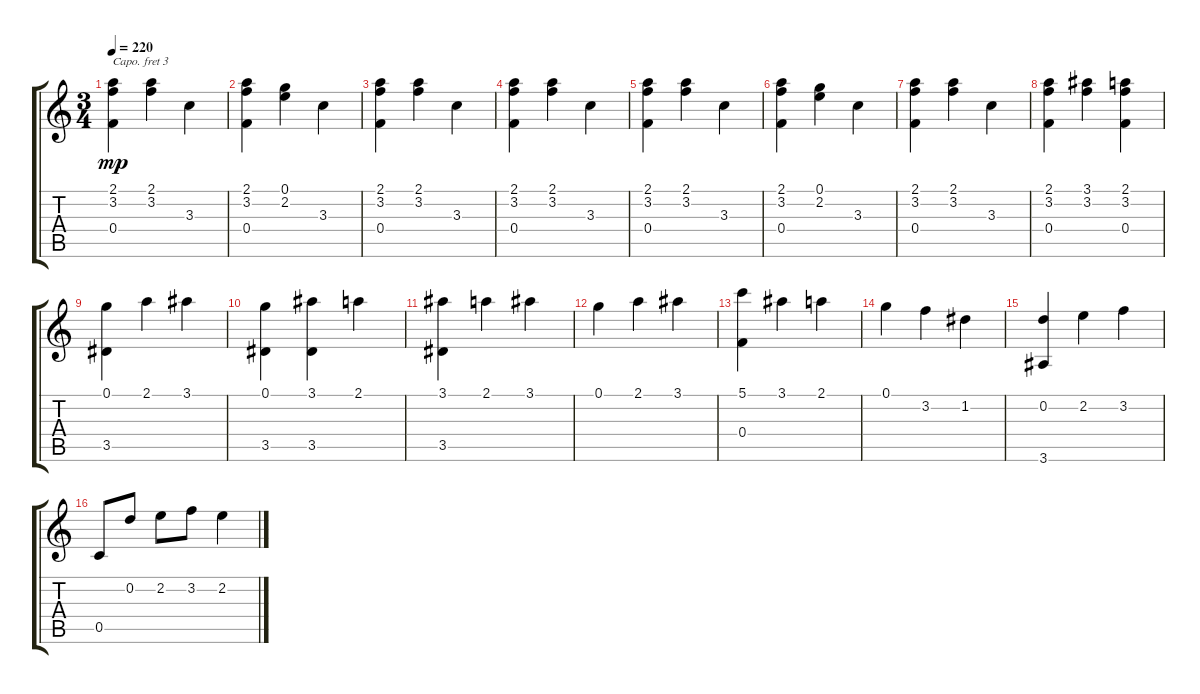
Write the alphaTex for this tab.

\track "" {instrument acousticguitarsteel}
\staff {score tabs}
\capo 3
\tuning (E4 B3 Gb3 D3 A2 E2) {hide}
\ts (3 4)
\tempo 220
\clef g2
\ks c
(2.1 3.2 0.4).4{dy mp} (2.1 3.2).4 3.3.4 |
(2.1 3.2 0.4).4 (0.1 2.2).4 3.3.4 |
(2.1 3.2 0.4).4 (2.1 3.2).4 3.3.4 |
(2.1 3.2 0.4).4 (2.1 3.2).4 3.3.4 |
(2.1 3.2 0.4).4 (2.1 3.2).4 3.3.4 |
(2.1 3.2 0.4).4 (0.1 2.2).4 3.3.4 |
(2.1 3.2 0.4).4 (2.1 3.2).4 3.3.4 |
(2.1 3.2 0.4).4 (3.1 3.2).4 (2.1 3.2 0.4).4 |
(0.1 3.5).4 2.1.4 3.1.4 |
(0.1 3.5).4 (3.1 3.5).4 2.1.4 |
(3.1 3.5).4 2.1.4 3.1.4 |
0.1.4 2.1.4 3.1.4 |
(5.1 0.4).4 3.1.4 2.1.4 |
0.1.4 3.2.4 1.2.4 |
(0.2 3.6).4 2.2.4 3.2.4 |
0.5.8 0.2.8 2.2.8 3.2.8 2.2.4
